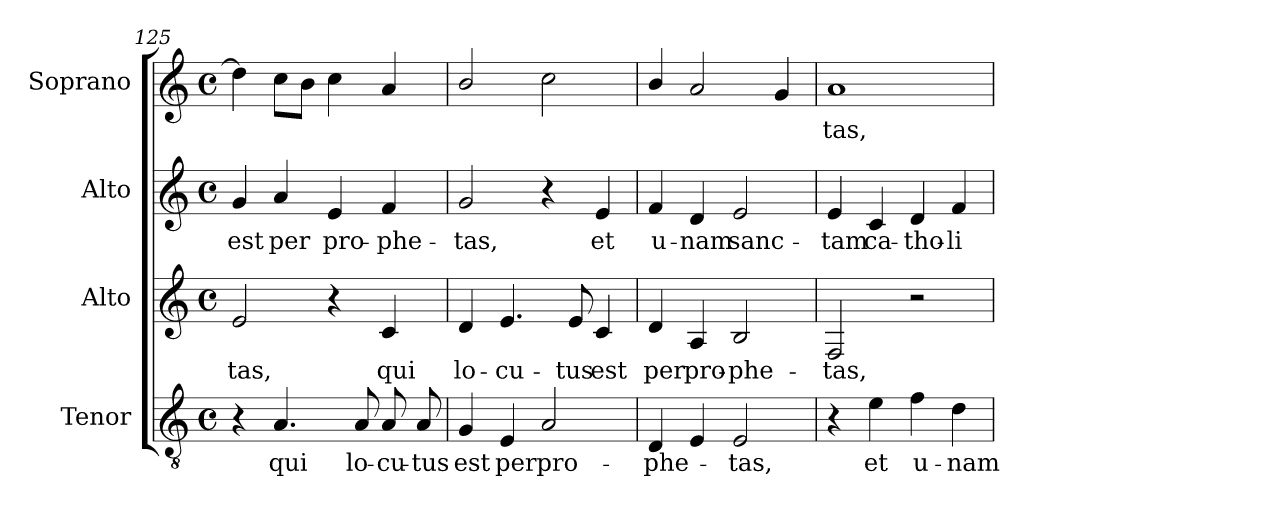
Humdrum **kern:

**kern	**text	**kern	**text	**kern	**text	**kern	**text
*part4	*part4	*part3	*part3	*part2	*part2	*part1	*part1
*staff4	*staff4	*staff3	*staff3	*staff2	*staff2	*staff1	*staff1
*I"Tenor	*	*I"Alto	*	*I"Alto	*	*I"Soprano	*
*I'T.	*	*I'A.	*	*I'A.	*	*I'S.	*
*clefGv2	*	*clefG2	*	*clefG2	*	*clefG2	*
*ITrd7c12	*	*	*	*	*	*	*
*k[]	*	*k[]	*	*k[]	*	*k[]	*
*C:	*	*C:	*	*C:	*	*C:	*
*M4/4	*	*M4/4	*	*M4/4	*	*M4/4	*
*met(c)	*	*met(c)	*	*met(c)	*	*met(c)	*
=125	=125	=125	=125	=125	=125	=125	=125
!	!	!	!LO:LY:b:color=#000000	!	!	!	!
!	!	!	!	!	!LO:LY:b:color=#000000	!	!
4r	.	2ei/	-tas,	4gi/	est	4ddi\]	.
!	!LO:LY:b:color=#000000	!	!	!	!	!	!
!	!	!	!	!	!LO:LY:b:color=#000000	!	!
4.AAi/	qui	.	.	4ai/	per	8cci\L	.
.	.	.	.	.	.	8bi\J	.
!	!	!	!	!	!LO:LY:b:color=#000000	!	!
.	.	4r	.	4ei/	pro-	4cci\	.
!	!LO:LY:b:color=#000000	!	!	!	!	!	!
8AAi/	lo-	.	.	.	.	.	.
!	!LO:LY:b:color=#000000	!	!	!	!	!	!
!	!	!	!LO:LY:b:color=#000000	!	!	!	!
!	!	!	!	!	!LO:LY:b:color=#000000	!	!
8AAi/	-cu-	4ci/	qui	4fi/	-phe-	4ai/	.
!	!LO:LY:b:color=#000000	!	!	!	!	!	!
8AAi/	-tus	.	.	.	.	.	.
!!LO:LB:g=z
=126	=126	=126	=126	=126	=126	=126	=126
!	!LO:LY:b:color=#000000	!	!	!	!	!	!
!	!	!	!LO:LY:b:color=#000000	!	!	!	!
!	!	!	!	!	!LO:LY:b:color=#000000	!	!
4GGi/	est	4di/	lo-	2gi/	-tas,	2bi/	.
!	!LO:LY:b:color=#000000	!	!	!	!	!	!
!	!	!	!LO:LY:b:color=#000000	!	!	!	!
4EEi/	per	4.ei/	-cu-	.	.	.	.
!	!LO:LY:b:color=#000000	!	!	!	!	!	!
2AAi/	pro-	.	.	4r	.	2cci\	.
!	!	!	!LO:LY:b:color=#000000	!	!	!	!
.	.	8ei/	-tus	.	.	.	.
!	!	!	!LO:LY:b:color=#000000	!	!	!	!
!	!	!	!	!	!LO:LY:b:color=#000000	!	!
.	.	4ci/	est	4ei/	et	.	.
=127	=127	=127	=127	=127	=127	=127	=127
!	!LO:LY:b:color=#000000	!	!	!	!	!	!
!	!	!	!LO:LY:b:color=#000000	!	!	!	!
!	!	!	!	!	!LO:LY:b:color=#000000	!	!
4DDi/	-phe-	4di/	per	4fi/	u-	4bi/	.
!	!	!	!LO:LY:b:color=#000000	!	!	!	!
!	!	!	!	!	!LO:LY:b:color=#000000	!	!
4EEi/	.	4Ai/	pro-	4di/	-nam	2ai/	.
!	!LO:LY:b:color=#000000	!	!	!	!	!	!
!	!	!	!LO:LY:b:color=#000000	!	!	!	!
!	!	!	!	!	!LO:LY:b:color=#000000	!	!
2EEi/	-tas,	2Bi/	-phe-	2ei/	sanc-	.	.
.	.	.	.	.	.	4gi/	.
=128	=128	=128	=128	=128	=128	=128	=128
!	!	!	!LO:LY:b:color=#000000	!	!	!	!
!	!	!	!	!	!LO:LY:b:color=#000000	!	!
!	!	!	!	!	!	!	!LO:LY:b:color=#000000
4r	.	2Fi/	-tas,	4ei/	-tam	1ai	-tas,
!	!LO:LY:b:color=#000000	!	!	!	!	!	!
!	!	!	!	!	!LO:LY:b:color=#000000	!	!
4Ei\	et	.	.	4ci/	ca-	.	.
!	!LO:LY:b:color=#000000	!	!	!	!	!	!
!	!	!	!	!	!LO:LY:b:color=#000000	!	!
4Fi\	u-	2r	.	4di/	-tho-	.	.
!	!LO:LY:b:color=#000000	!	!	!	!	!	!
!	!	!	!	!	!LO:LY:b:color=#000000	!	!
4Di\	-nam	.	.	4fi/	-li-	.	.
=	=	=	=	=	=	=	=
*-	*-	*-	*-	*-	*-	*-	*-
